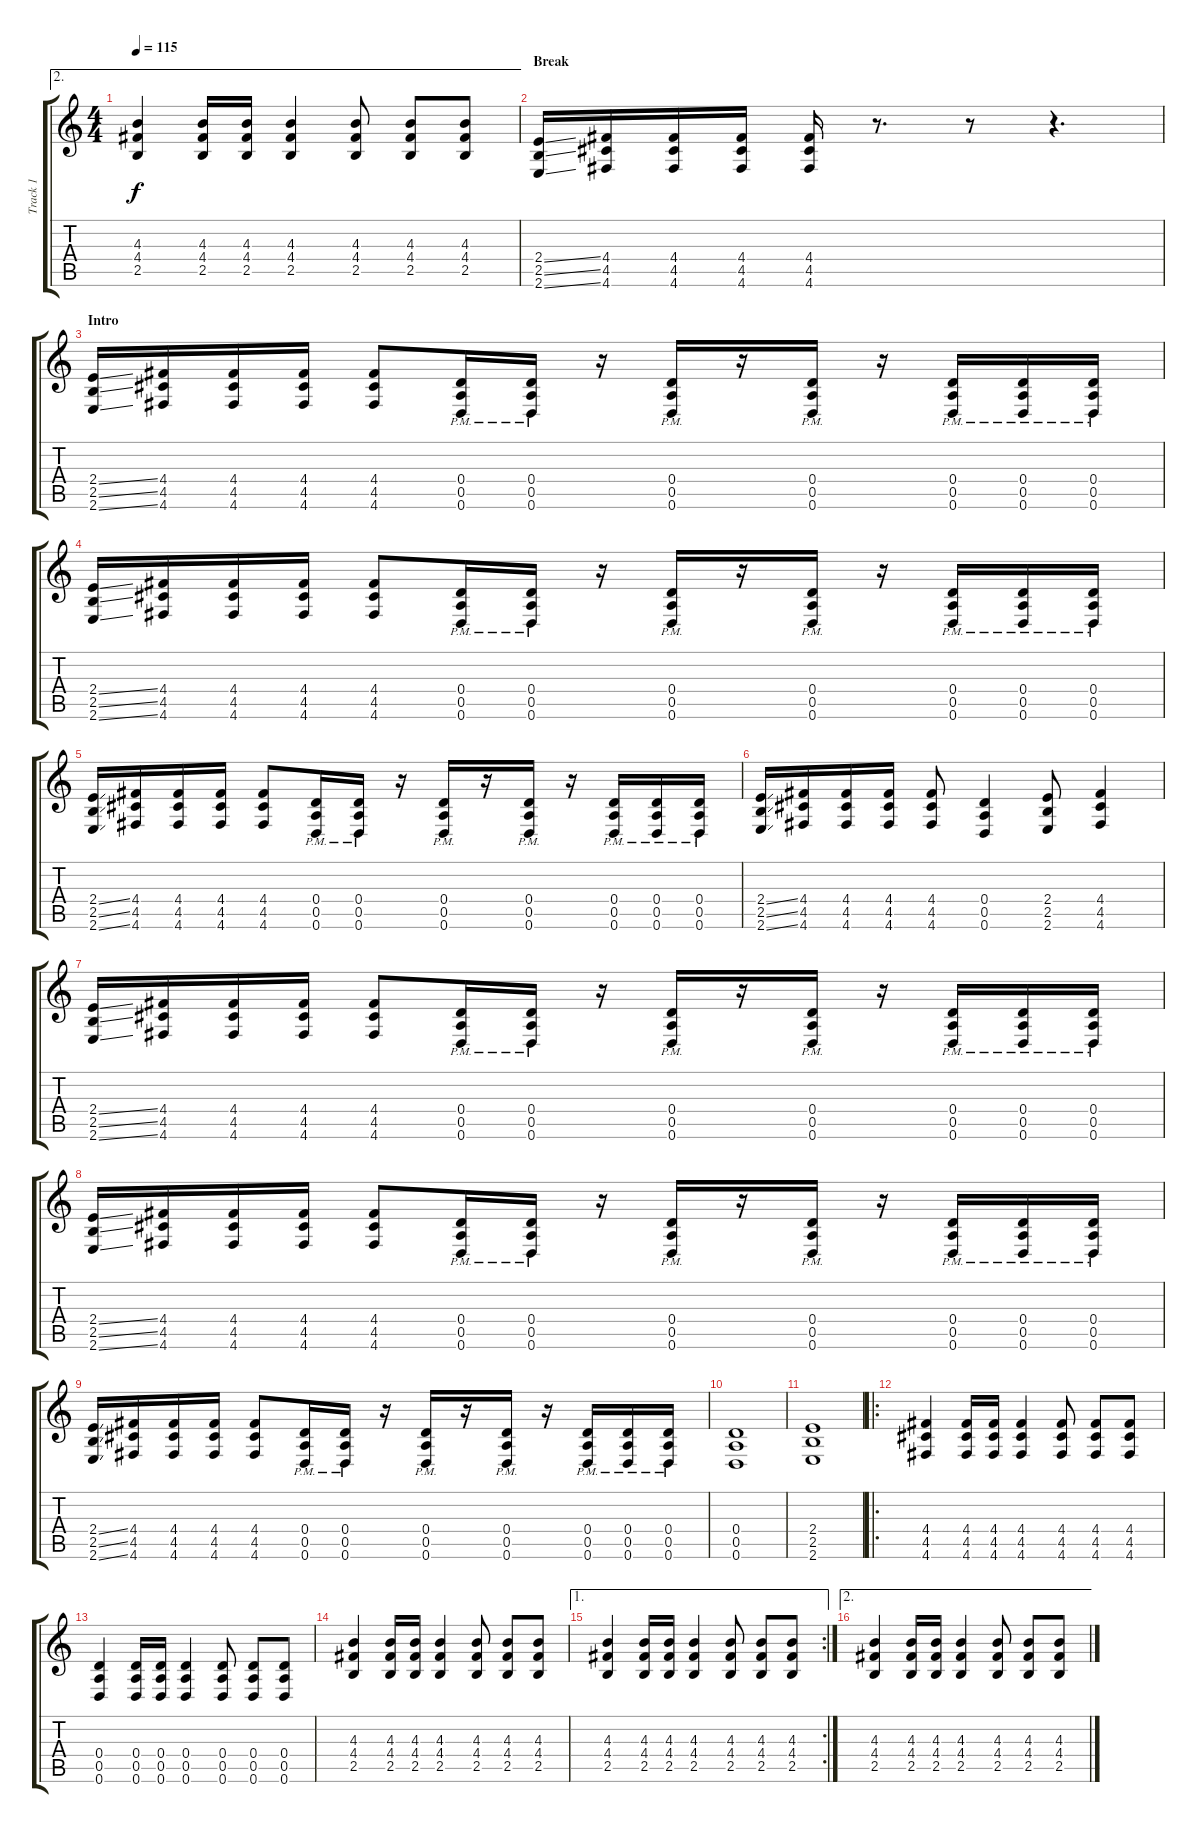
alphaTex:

\track ("Track 1" "Track 1") {instrument distortionguitar}
\staff {score tabs}
\tuning (E4 B3 G3 D3 A2 D2) {hide}
\ae 2
\ts (4 4)
\tempo 115
\clef g2
\ks c
(4.3 4.4 2.5).4{dy f} (4.3 4.4 2.5).16 (4.3 4.4 2.5).16 (4.3 4.4 2.5).4 (4.3 4.4 2.5).8 (4.3 4.4 2.5).8 (4.3 4.4 2.5).8 |
\section ("" "Break")
(2.4{ss} 2.5{ss} 2.6{ss}).16 (4.4 4.5 4.6).16 (4.4 4.5 4.6).16 (4.4 4.5 4.6).16 (4.4 4.5 4.6).16 r.8{d} r.8 r.4{d} |
\section ("" "Intro ")
(2.4{ss} 2.5{ss} 2.6{ss}).16 (4.4 4.5 4.6).16 (4.4 4.5 4.6).16 (4.4 4.5 4.6).16 (4.4 4.5 4.6).8 (0.4{pm} 0.5{pm} 0.6{pm}).16 (0.4{pm} 0.5{pm} 0.6{pm}).16 r.16 (0.4{pm} 0.5{pm} 0.6{pm}).16 r.16 (0.4{pm} 0.5{pm} 0.6{pm}).16 r.16 (0.4{pm} 0.5{pm} 0.6{pm}).16 (0.4{pm} 0.5{pm} 0.6{pm}).16 (0.4{pm} 0.5{pm} 0.6{pm}).16 |
(2.4{ss} 2.5{ss} 2.6{ss}).16 (4.4 4.5 4.6).16 (4.4 4.5 4.6).16 (4.4 4.5 4.6).16 (4.4 4.5 4.6).8 (0.4{pm} 0.5{pm} 0.6{pm}).16 (0.4{pm} 0.5{pm} 0.6{pm}).16 r.16 (0.4{pm} 0.5{pm} 0.6{pm}).16 r.16 (0.4{pm} 0.5{pm} 0.6{pm}).16 r.16 (0.4{pm} 0.5{pm} 0.6{pm}).16 (0.4{pm} 0.5{pm} 0.6{pm}).16 (0.4{pm} 0.5{pm} 0.6{pm}).16 |
(2.4{ss} 2.5{ss} 2.6{ss}).16 (4.4 4.5 4.6).16 (4.4 4.5 4.6).16 (4.4 4.5 4.6).16 (4.4 4.5 4.6).8 (0.4{pm} 0.5{pm} 0.6{pm}).16 (0.4{pm} 0.5{pm} 0.6{pm}).16 r.16 (0.4{pm} 0.5{pm} 0.6{pm}).16 r.16 (0.4{pm} 0.5{pm} 0.6{pm}).16 r.16 (0.4{pm} 0.5{pm} 0.6{pm}).16 (0.4{pm} 0.5{pm} 0.6{pm}).16 (0.4{pm} 0.5{pm} 0.6{pm}).16 |
(2.4{ss} 2.5{ss} 2.6{ss}).16 (4.4 4.5 4.6).16 (4.4 4.5 4.6).16 (4.4 4.5 4.6).16 (4.4 4.5 4.6).8 (0.4 0.5 0.6).4 (2.4 2.5 2.6).8 (4.4 4.5 4.6).4 |
(2.4{ss} 2.5{ss} 2.6{ss}).16 (4.4 4.5 4.6).16 (4.4 4.5 4.6).16 (4.4 4.5 4.6).16 (4.4 4.5 4.6).8 (0.4{pm} 0.5{pm} 0.6{pm}).16 (0.4{pm} 0.5{pm} 0.6{pm}).16 r.16 (0.4{pm} 0.5{pm} 0.6{pm}).16 r.16 (0.4{pm} 0.5{pm} 0.6{pm}).16 r.16 (0.4{pm} 0.5{pm} 0.6{pm}).16 (0.4{pm} 0.5{pm} 0.6{pm}).16 (0.4{pm} 0.5{pm} 0.6{pm}).16 |
(2.4{ss} 2.5{ss} 2.6{ss}).16 (4.4 4.5 4.6).16 (4.4 4.5 4.6).16 (4.4 4.5 4.6).16 (4.4 4.5 4.6).8 (0.4{pm} 0.5{pm} 0.6{pm}).16 (0.4{pm} 0.5{pm} 0.6{pm}).16 r.16 (0.4{pm} 0.5{pm} 0.6{pm}).16 r.16 (0.4{pm} 0.5{pm} 0.6{pm}).16 r.16 (0.4{pm} 0.5{pm} 0.6{pm}).16 (0.4{pm} 0.5{pm} 0.6{pm}).16 (0.4{pm} 0.5{pm} 0.6{pm}).16 |
(2.4{ss} 2.5{ss} 2.6{ss}).16 (4.4 4.5 4.6).16 (4.4 4.5 4.6).16 (4.4 4.5 4.6).16 (4.4 4.5 4.6).8 (0.4{pm} 0.5{pm} 0.6{pm}).16 (0.4{pm} 0.5{pm} 0.6{pm}).16 r.16 (0.4{pm} 0.5{pm} 0.6{pm}).16 r.16 (0.4{pm} 0.5{pm} 0.6{pm}).16 r.16 (0.4{pm} 0.5{pm} 0.6{pm}).16 (0.4{pm} 0.5{pm} 0.6{pm}).16 (0.4{pm} 0.5{pm} 0.6{pm}).16 |
(0.4 0.5 0.6).1 |
(2.4 2.5 2.6).1 |
\ro
(4.4 4.5 4.6).4 (4.4 4.5 4.6).16 (4.4 4.5 4.6).16 (4.4 4.5 4.6).4 (4.4 4.5 4.6).8 (4.4 4.5 4.6).8 (4.4 4.5 4.6).8 |
(0.4 0.5 0.6).4 (0.4 0.5 0.6).16 (0.4 0.5 0.6).16 (0.4 0.5 0.6).4 (0.4 0.5 0.6).8 (0.4 0.5 0.6).8 (0.4 0.5 0.6).8 |
(4.3 4.4 2.5).4 (4.3 4.4 2.5).16 (4.3 4.4 2.5).16 (4.3 4.4 2.5).4 (4.3 4.4 2.5).8 (4.3 4.4 2.5).8 (4.3 4.4 2.5).8 |
\ae 1
\rc 2
(4.3 4.4 2.5).4 (4.3 4.4 2.5).16 (4.3 4.4 2.5).16 (4.3 4.4 2.5).4 (4.3 4.4 2.5).8 (4.3 4.4 2.5).8 (4.3 4.4 2.5).8 |
\ae 2
(4.3 4.4 2.5).4 (4.3 4.4 2.5).16 (4.3 4.4 2.5).16 (4.3 4.4 2.5).4 (4.3 4.4 2.5).8 (4.3 4.4 2.5).8 (4.3 4.4 2.5).8
